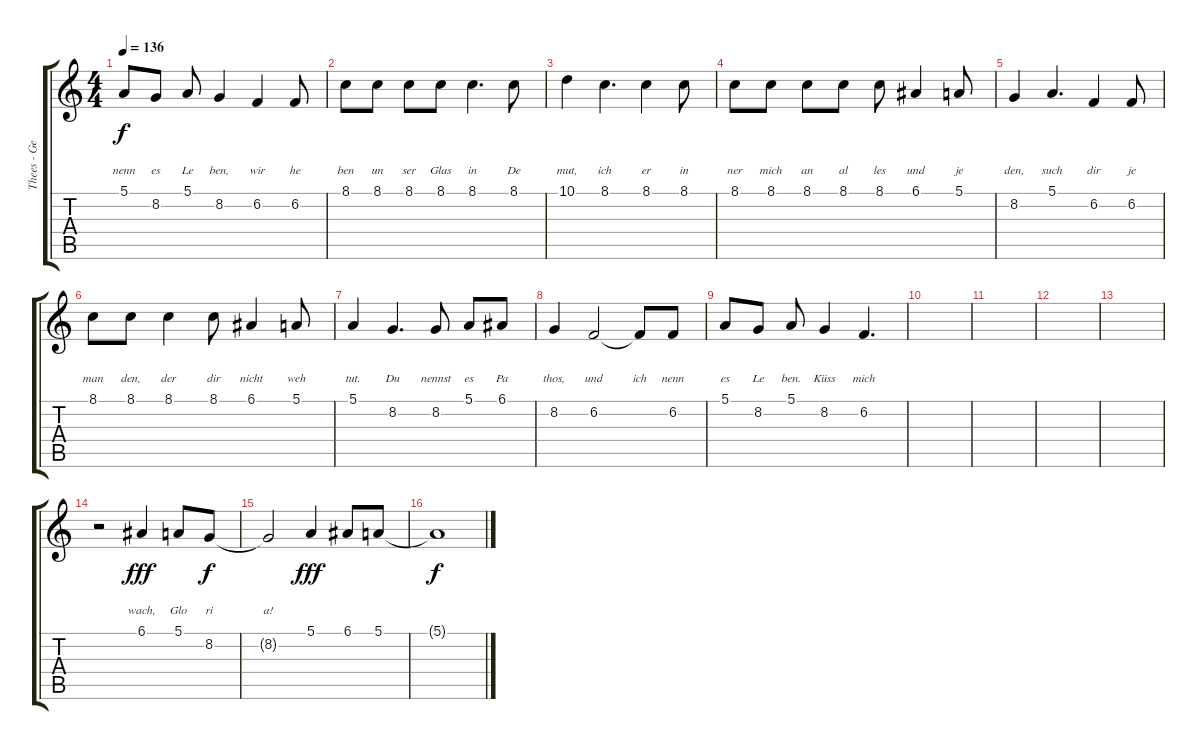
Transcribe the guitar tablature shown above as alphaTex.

\track ("Thees - Gesang" "Thees - Ge") {instrument lead6voice}
\staff {score tabs}
\tuning (E4 B3 G3 D3 A2 E2) {hide}
\ts (4 4)
\tempo 136
\clef g2
\ks c
5.1.8{lyrics (0 "") lyrics (1 "") lyrics (2 "") lyrics (3 "") lyrics (4 "nenn") dy f} 8.2.8{lyrics (0 "") lyrics (1 "") lyrics (2 "") lyrics (3 "") lyrics (4 "es")} 5.1.8{lyrics (0 "") lyrics (1 "") lyrics (2 "") lyrics (3 "") lyrics (4 "Le")} 8.2.4{lyrics (0 "") lyrics (1 "") lyrics (2 "") lyrics (3 "") lyrics (4 "ben,")} 6.2.4{lyrics (0 "") lyrics (1 "") lyrics (2 "") lyrics (3 "") lyrics (4 "wir")} 6.2.8{lyrics (0 "") lyrics (1 "") lyrics (2 "") lyrics (3 "") lyrics (4 "he")} |
8.1.8{lyrics (0 "") lyrics (1 "") lyrics (2 "") lyrics (3 "") lyrics (4 "ben")} 8.1.8{lyrics (0 "") lyrics (1 "") lyrics (2 "") lyrics (3 "") lyrics (4 "un")} 8.1.8{lyrics (0 "") lyrics (1 "") lyrics (2 "") lyrics (3 "") lyrics (4 "ser")} 8.1.8{lyrics (0 "") lyrics (1 "") lyrics (2 "") lyrics (3 "") lyrics (4 "Glas")} 8.1.4{d lyrics (0 "") lyrics (1 "") lyrics (2 "") lyrics (3 "") lyrics (4 "in")} 8.1.8{lyrics (0 "") lyrics (1 "") lyrics (2 "") lyrics (3 "") lyrics (4 "De")} |
10.1.4{lyrics (0 "") lyrics (1 "") lyrics (2 "") lyrics (3 "") lyrics (4 "mut,")} 8.1.4{d lyrics (0 "") lyrics (1 "") lyrics (2 "") lyrics (3 "") lyrics (4 "ich")} 8.1.4{lyrics (0 "") lyrics (1 "") lyrics (2 "") lyrics (3 "") lyrics (4 "er")} 8.1.8{lyrics (0 "") lyrics (1 "") lyrics (2 "") lyrics (3 "") lyrics (4 "in")} |
8.1.8{lyrics (0 "") lyrics (1 "") lyrics (2 "") lyrics (3 "") lyrics (4 "ner")} 8.1.8{lyrics (0 "") lyrics (1 "") lyrics (2 "") lyrics (3 "") lyrics (4 "mich")} 8.1.8{lyrics (0 "") lyrics (1 "") lyrics (2 "") lyrics (3 "") lyrics (4 "an")} 8.1.8{lyrics (0 "") lyrics (1 "") lyrics (2 "") lyrics (3 "") lyrics (4 "al")} 8.1.8{lyrics (0 "") lyrics (1 "") lyrics (2 "") lyrics (3 "") lyrics (4 "les")} 6.1.4{lyrics (0 "") lyrics (1 "") lyrics (2 "") lyrics (3 "") lyrics (4 "und")} 5.1.8{lyrics (0 "") lyrics (1 "") lyrics (2 "") lyrics (3 "") lyrics (4 "je")} |
8.2.4{lyrics (0 "") lyrics (1 "") lyrics (2 "") lyrics (3 "") lyrics (4 "den,")} 5.1.4{d lyrics (0 "") lyrics (1 "") lyrics (2 "") lyrics (3 "") lyrics (4 "such")} 6.2.4{lyrics (0 "") lyrics (1 "") lyrics (2 "") lyrics (3 "") lyrics (4 "dir")} 6.2.8{lyrics (0 "") lyrics (1 "") lyrics (2 "") lyrics (3 "") lyrics (4 "je")} |
8.1.8{lyrics (0 "") lyrics (1 "") lyrics (2 "") lyrics (3 "") lyrics (4 "man")} 8.1.8{lyrics (0 "") lyrics (1 "") lyrics (2 "") lyrics (3 "") lyrics (4 "den,")} 8.1.4{lyrics (0 "") lyrics (1 "") lyrics (2 "") lyrics (3 "") lyrics (4 "der")} 8.1.8{lyrics (0 "") lyrics (1 "") lyrics (2 "") lyrics (3 "") lyrics (4 "dir")} 6.1.4{lyrics (0 "") lyrics (1 "") lyrics (2 "") lyrics (3 "") lyrics (4 "nicht")} 5.1.8{lyrics (0 "") lyrics (1 "") lyrics (2 "") lyrics (3 "") lyrics (4 "weh")} |
5.1.4{lyrics (0 "") lyrics (1 "") lyrics (2 "") lyrics (3 "") lyrics (4 "tut.")} 8.2.4{d lyrics (0 "") lyrics (1 "") lyrics (2 "") lyrics (3 "") lyrics (4 "Du")} 8.2.8{lyrics (0 "") lyrics (1 "") lyrics (2 "") lyrics (3 "") lyrics (4 "nennst")} 5.1.8{lyrics (0 "") lyrics (1 "") lyrics (2 "") lyrics (3 "") lyrics (4 "es")} 6.1.8{lyrics (0 "") lyrics (1 "") lyrics (2 "") lyrics (3 "") lyrics (4 "Pa")} |
8.2.4{lyrics (0 "") lyrics (1 "") lyrics (2 "") lyrics (3 "") lyrics (4 "thos,")} 6.2.2{lyrics (0 "") lyrics (1 "") lyrics (2 "") lyrics (3 "") lyrics (4 "und")} 6.2{t}.8{lyrics (0 "") lyrics (1 "") lyrics (2 "") lyrics (3 "") lyrics (4 "ich")} 6.2.8{lyrics (0 "") lyrics (1 "") lyrics (2 "") lyrics (3 "") lyrics (4 "nenn")} |
5.1.8{lyrics (0 "") lyrics (1 "") lyrics (2 "") lyrics (3 "") lyrics (4 "es")} 8.2.8{lyrics (0 "") lyrics (1 "") lyrics (2 "") lyrics (3 "") lyrics (4 "Le")} 5.1.8{lyrics (0 "") lyrics (1 "") lyrics (2 "") lyrics (3 "") lyrics (4 "ben.")} 8.2.4{lyrics (0 "") lyrics (1 "") lyrics (2 "") lyrics (3 "") lyrics (4 "Küss")} 6.2.4{d lyrics (0 "") lyrics (1 "") lyrics (2 "") lyrics (3 "") lyrics (4 "mich")} |
|
|
|
|
r.2 6.1.4{lyrics (0 "") lyrics (1 "") lyrics (2 "") lyrics (3 "") lyrics (4 "wach,") dy fff} 5.1.8{lyrics (0 "") lyrics (1 "") lyrics (2 "") lyrics (3 "") lyrics (4 "Glo")} 8.2.8{lyrics (0 "") lyrics (1 "") lyrics (2 "") lyrics (3 "") lyrics (4 "ri") dy f} |
8.2{t}.2{lyrics (0 "") lyrics (1 "") lyrics (2 "") lyrics (3 "") lyrics (4 "a!")} 5.1.4{dy fff} 6.1.8 5.1.8 |
5.1{t}.1{dy f}
